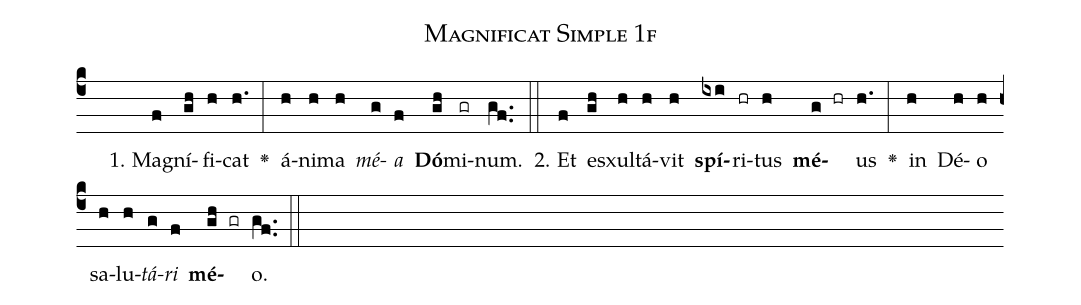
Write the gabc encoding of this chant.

name: Magnificat Simple 1f;
office-part: Magnificat;
%%
% The syntax in this part is called gabc. Please refer to http://home.gna.org/gregorio/gabc/#basis

(c4) ()() 1. M{a}(f)gní(gh)fi(h)cat(h.) <v>\greheightstar</v>(:) á(h)ni(h)ma(h) <i>mé</i>(g)<i>a</i>(f) <b>Dó</b>(gh)mi(gr)num.(gf..) (::)
2. Et(f) es(gh)xul(h)tá(h)vit(h) <b>spí</b>(ixi)ri(hr)tus(h) <b>mé</b>(g hr)us(h.) <v>\greheightstar</v>(:) in(h) Dé(h)o(h) sa(h)lu(h)<i>tá</i>(g)<i>ri</i>(f) <b>mé</b>(gh gr)o.(gf..) (::)

%E(h) u(h) o(g) u(f) a(gh) e.(gf.)(::)

%Mediant of 2 accents
%Termination of 1 accent with 2 preperatory syllables
